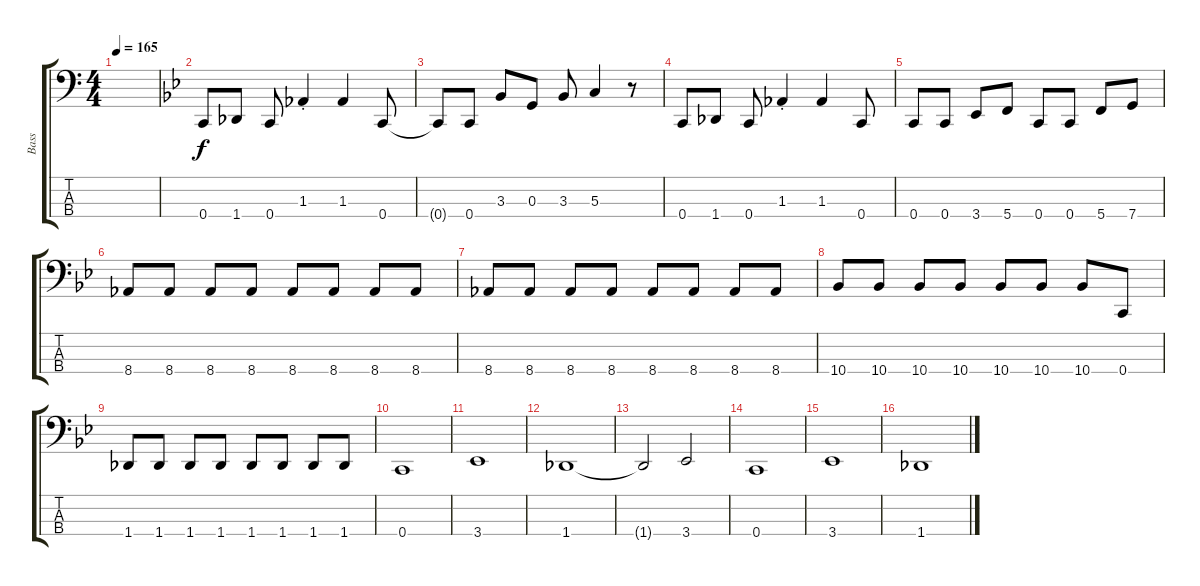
\track ("Bass" "Bass") {instrument electricbassfinger}
\staff {score tabs}
\tuning (F2 C2 G1 C1) {hide}
\ts (4 4)
\tempo 165
\clef f4
\ks c
|
\ks bb
0.4.8 1.4.8 0.4.8 1.3{st}.4 1.3.4 0.4.8 |
0.4{t}.8 0.4.8 3.3.8 0.3.8 3.3.8 5.3.4 r.8 |
0.4.8 1.4.8 0.4.8 1.3{st}.4 1.3.4 0.4.8 |
0.4.8 0.4.8 3.4.8 5.4.8 0.4.8 0.4.8 5.4.8 7.4.8 |
8.4.8 8.4.8 8.4.8 8.4.8 8.4.8 8.4.8 8.4.8 8.4.8 |
8.4.8 8.4.8 8.4.8 8.4.8 8.4.8 8.4.8 8.4.8 8.4.8 |
10.4.8 10.4.8 10.4.8 10.4.8 10.4.8 10.4.8 10.4.8 0.4.8 |
1.4.8 1.4.8 1.4.8 1.4.8 1.4.8 1.4.8 1.4.8 1.4.8 |
0.4.1 |
3.4.1 |
1.4.1 |
1.4{t}.2 3.4.2 |
0.4.1 |
3.4.1 |
1.4.1
